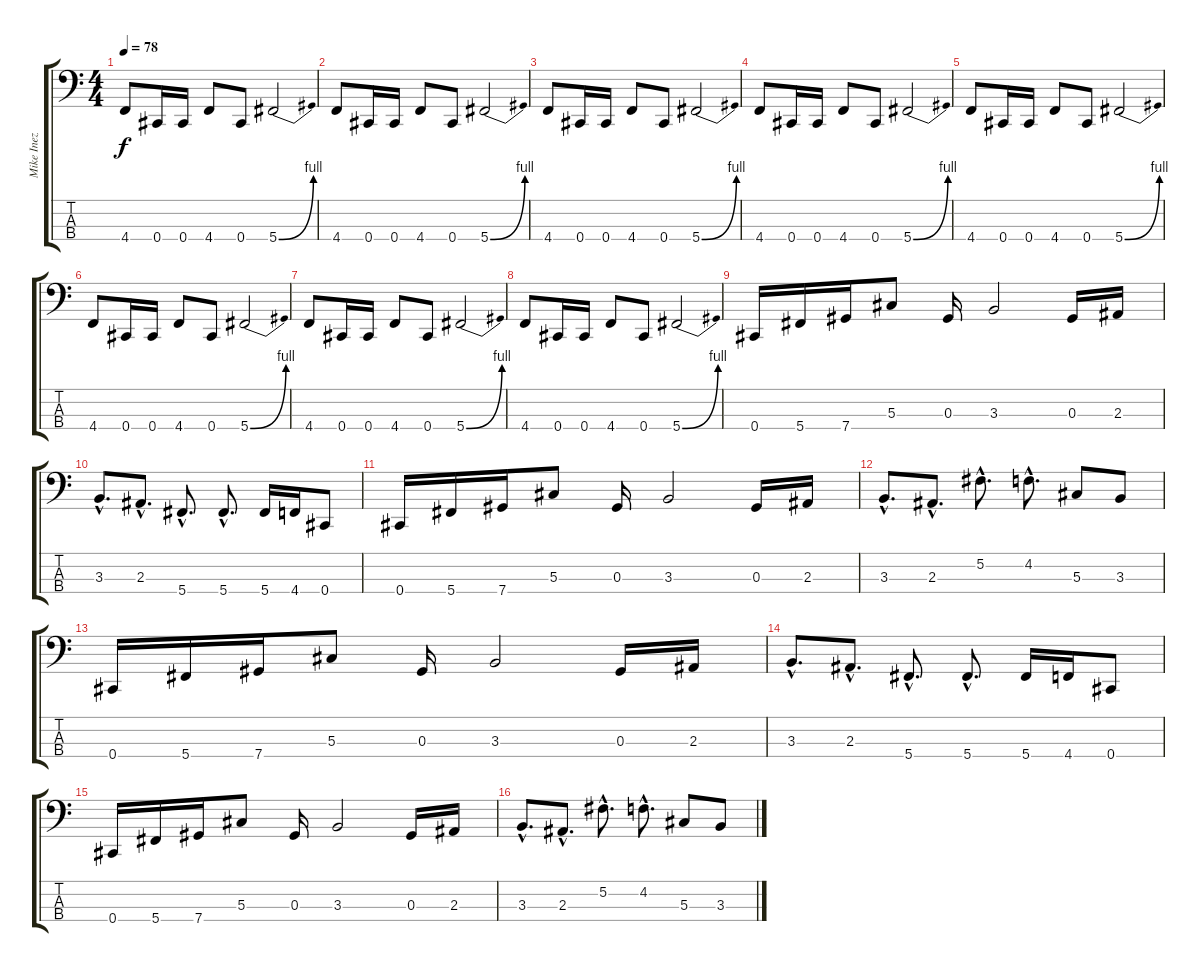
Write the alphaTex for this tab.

\track ("Mike Inez - Bass" "Mike Inez ") {instrument electricbasspick}
\staff {score tabs}
\tuning (Gb2 Db2 Ab1 Db1) {hide}
\ts (4 4)
\tempo 78
\clef f4
\ks c
4.4.8{dy f} 0.4.16 0.4.16 4.4.8 0.4.8 5.4{be (bend 0 0 60 4)}.2 |
4.4.8 0.4.16 0.4.16 4.4.8 0.4.8 5.4{be (bend 0 0 60 4)}.2 |
4.4.8 0.4.16 0.4.16 4.4.8 0.4.8 5.4{be (bend 0 0 60 4)}.2 |
4.4.8 0.4.16 0.4.16 4.4.8 0.4.8 5.4{be (bend 0 0 60 4)}.2 |
4.4.8 0.4.16 0.4.16 4.4.8 0.4.8 5.4{be (bend 0 0 60 4)}.2 |
4.4.8 0.4.16 0.4.16 4.4.8 0.4.8 5.4{be (bend 0 0 60 4)}.2 |
4.4.8 0.4.16 0.4.16 4.4.8 0.4.8 5.4{be (bend 0 0 60 4)}.2 |
4.4.8 0.4.16 0.4.16 4.4.8 0.4.8 5.4{be (bend 0 0 60 4)}.2 |
0.4.16 5.4.16 7.4.16 5.3.8 0.3.16 3.3.2 0.3.16 2.3.16 |
3.3{hac}.8{d} 2.3{hac}.8{d} 5.4{hac}.8{d} 5.4{hac}.8{d} 5.4.16 4.4.16 0.4.8 |
0.4.16 5.4.16 7.4.16 5.3.8 0.3.16 3.3.2 0.3.16 2.3.16 |
3.3{hac}.8{d} 2.3{hac}.8{d} 5.2{hac}.8{d} 4.2{hac}.8{d} 5.3.8 3.3.8 |
0.4.16 5.4.16 7.4.16 5.3.8 0.3.16 3.3.2 0.3.16 2.3.16 |
3.3{hac}.8{d} 2.3{hac}.8{d} 5.4{hac}.8{d} 5.4{hac}.8{d} 5.4.16 4.4.16 0.4.8 |
0.4.16 5.4.16 7.4.16 5.3.8 0.3.16 3.3.2 0.3.16 2.3.16 |
3.3{hac}.8{d} 2.3{hac}.8{d} 5.2{hac}.8{d} 4.2{hac}.8{d} 5.3.8 3.3.8
